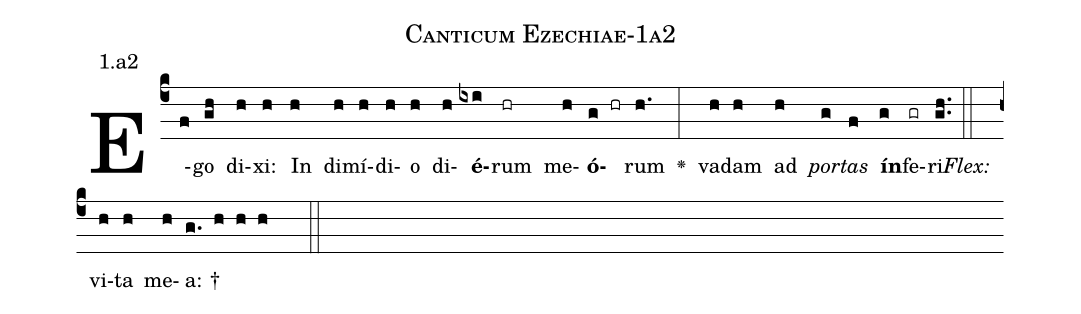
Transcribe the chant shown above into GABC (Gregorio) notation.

name: Canticum Ezechiae-1a2;
annotation: 1.a2;
%%
(c4)E(f)go(gh) di(h)xi:(h) In(h) di(h)mí(h)di(h)o(h) di(h)<b>é</b>(ixi)rum(hr) me(h)<b>ó</b>(g hr)rum(h.) <v>\greheightstar</v>(:) va(h)dam(h) ad(h) <i>por</i>(g)<i>tas</i>(f) <b>ín</b>(g)fe(gr)ri.(gh..) (::)
<i>Flex:</i>()  vi(h)ta(h) me(h)a: †(g. h h h  ::)

%E(h) u(h) o(g) u(f) a(g) e.(gh..) (::)
